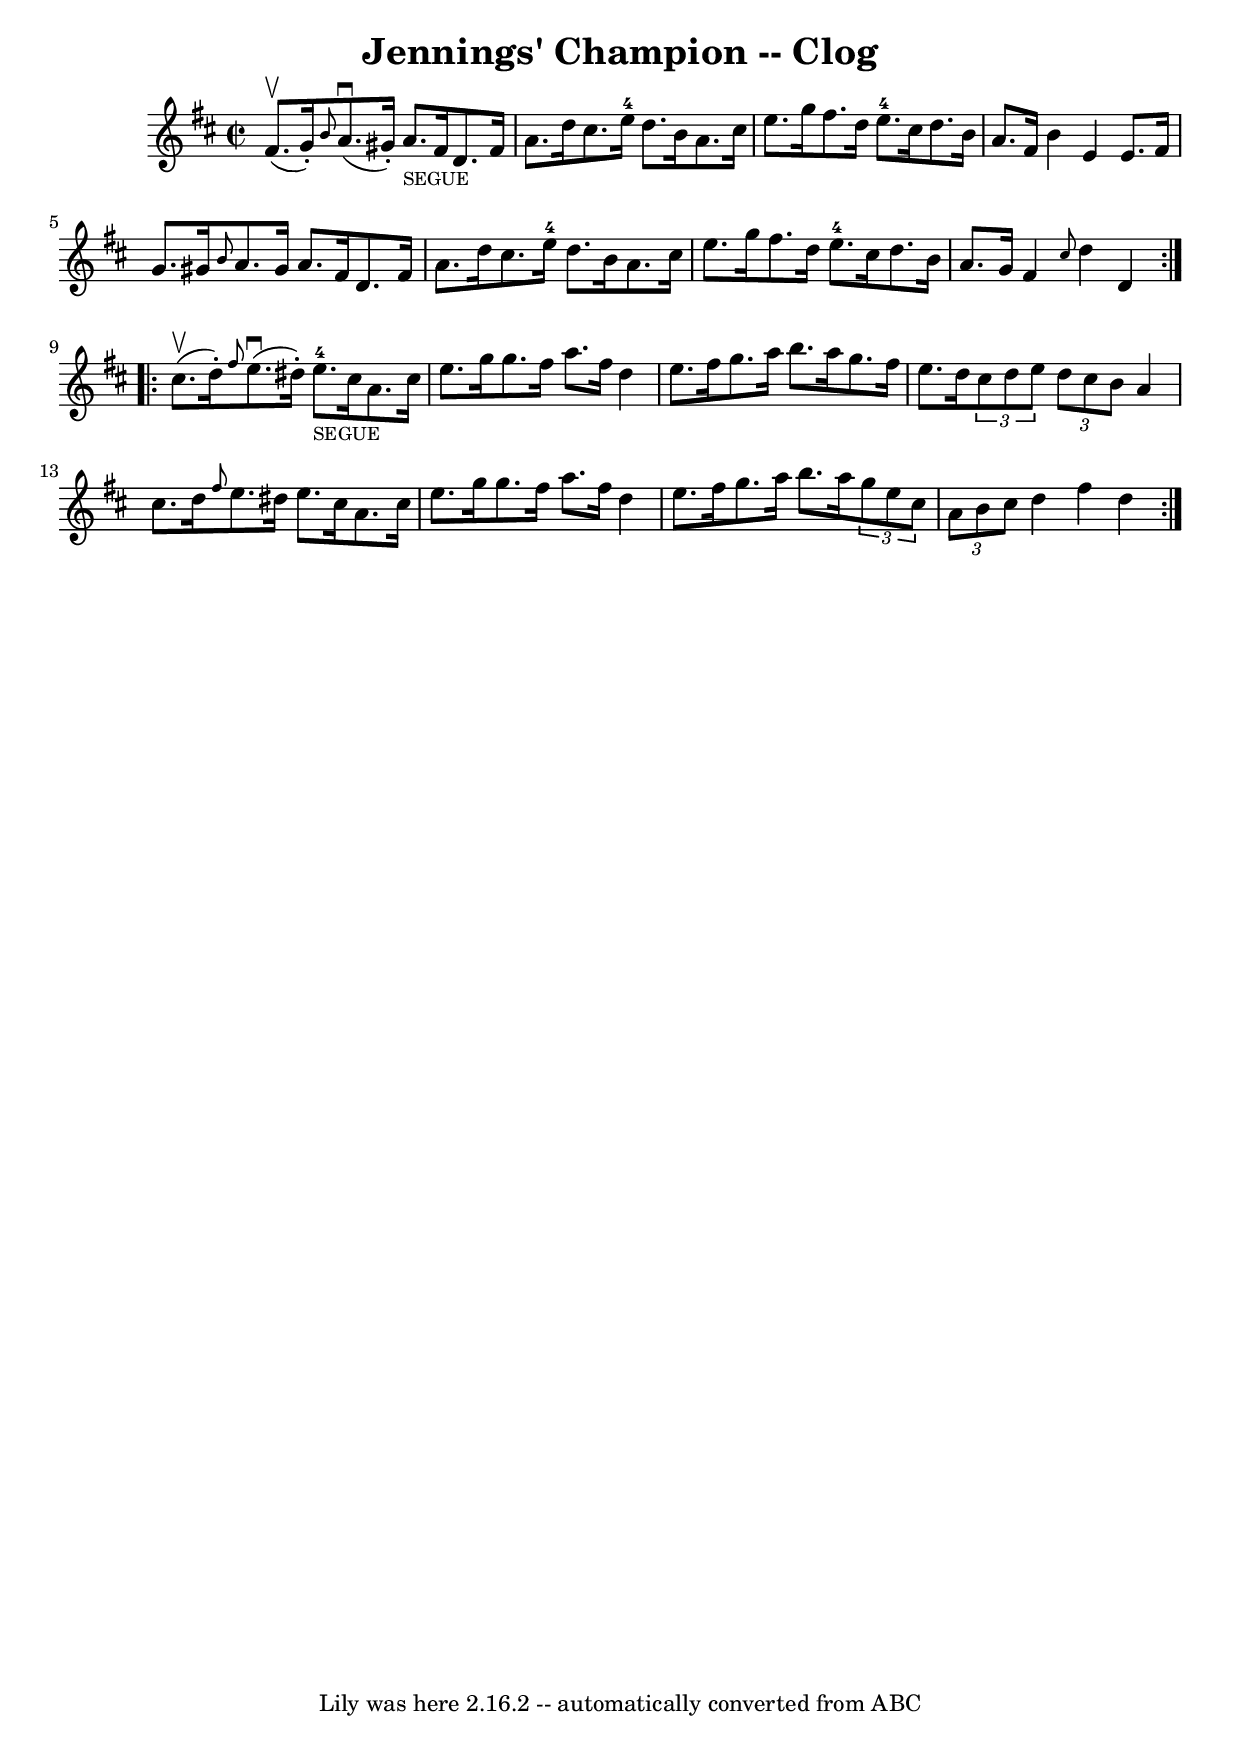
\version "2.7.40"
\include "Mammoth.ily"
\header {
	%% book = "Ryan's Mammoth Collection"
	crossRefNumber = "1"
	footnotes = "\\\\158 944"
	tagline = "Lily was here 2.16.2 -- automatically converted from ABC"
	title = "Jennings' Champion -- Clog"
}
voicedefault =  {


\repeat volta 2 {
\override Staff.TimeSignature #'style = #'C
 \time 2/2 
\key d \major fis'8.^\upbow(g'16 -.) |
     \grace {   
 b'8  } a'8.^\downbow(gis'16 -.) a'8._\segue fis'16 d'8.    
fis'16 a'8. d''16    |
 cis''8. e''16-4 d''8. b'16    
a'8. cis''16 e''8. g''16    |
 fis''8. d''16 e''8. 
-4 cis''16 d''8. b'16 a'8. fis'16    |
 b'4 e'4    
e'8. fis'16 g'8. gis'16    |
     \grace { b'8  } a'8.    
gis'16 a'8. fis'16 d'8. fis'16 a'8. d''16    |
   
cis''8. e''16-4 d''8. b'16 a'8. cis''16 e''8. g''16    
|
 fis''8. d''16 e''8.-4 cis''16 d''8. b'16 a'8.    
g'16    |
 fis'4  \grace { cis''8  } d''4 d'4  }     
\repeat volta 2 { cis''8.^\upbow(d''16 -.) |
     \grace {    
fis''8  } e''8.^\downbow(dis''16 -.) e''8.-4_\segue cis''16   
 a'8. cis''16 e''8. g''16    |
 g''8. fis''16 a''8.    
fis''16 d''4 e''8. fis''16    |
 g''8. a''16 b''8.    
a''16 g''8. fis''16 e''8. d''16    |
   \times 2/3 { cis''8 
 d''8 e''8  }   \times 2/3 { d''8 cis''8 b'8  } a'4 cis''8.   
 d''16    |
     \grace { fis''8  } e''8. dis''16 e''8.    
cis''16 a'8. cis''16 e''8. g''16    |
 g''8. fis''16    
a''8. fis''16 d''4 e''8. fis''16    |
 g''8. a''16    
b''8. a''16    \times 2/3 { g''8 e''8 cis''8  }   \times 2/3 { a'8 
 b'8 cis''8  }   |
 d''4 fis''4 d''4  }   
}

\score{
    <<

	\context Staff="default"
	{
	    \voicedefault 
	}

    >>
	\layout {
	}
	\midi {}
}
